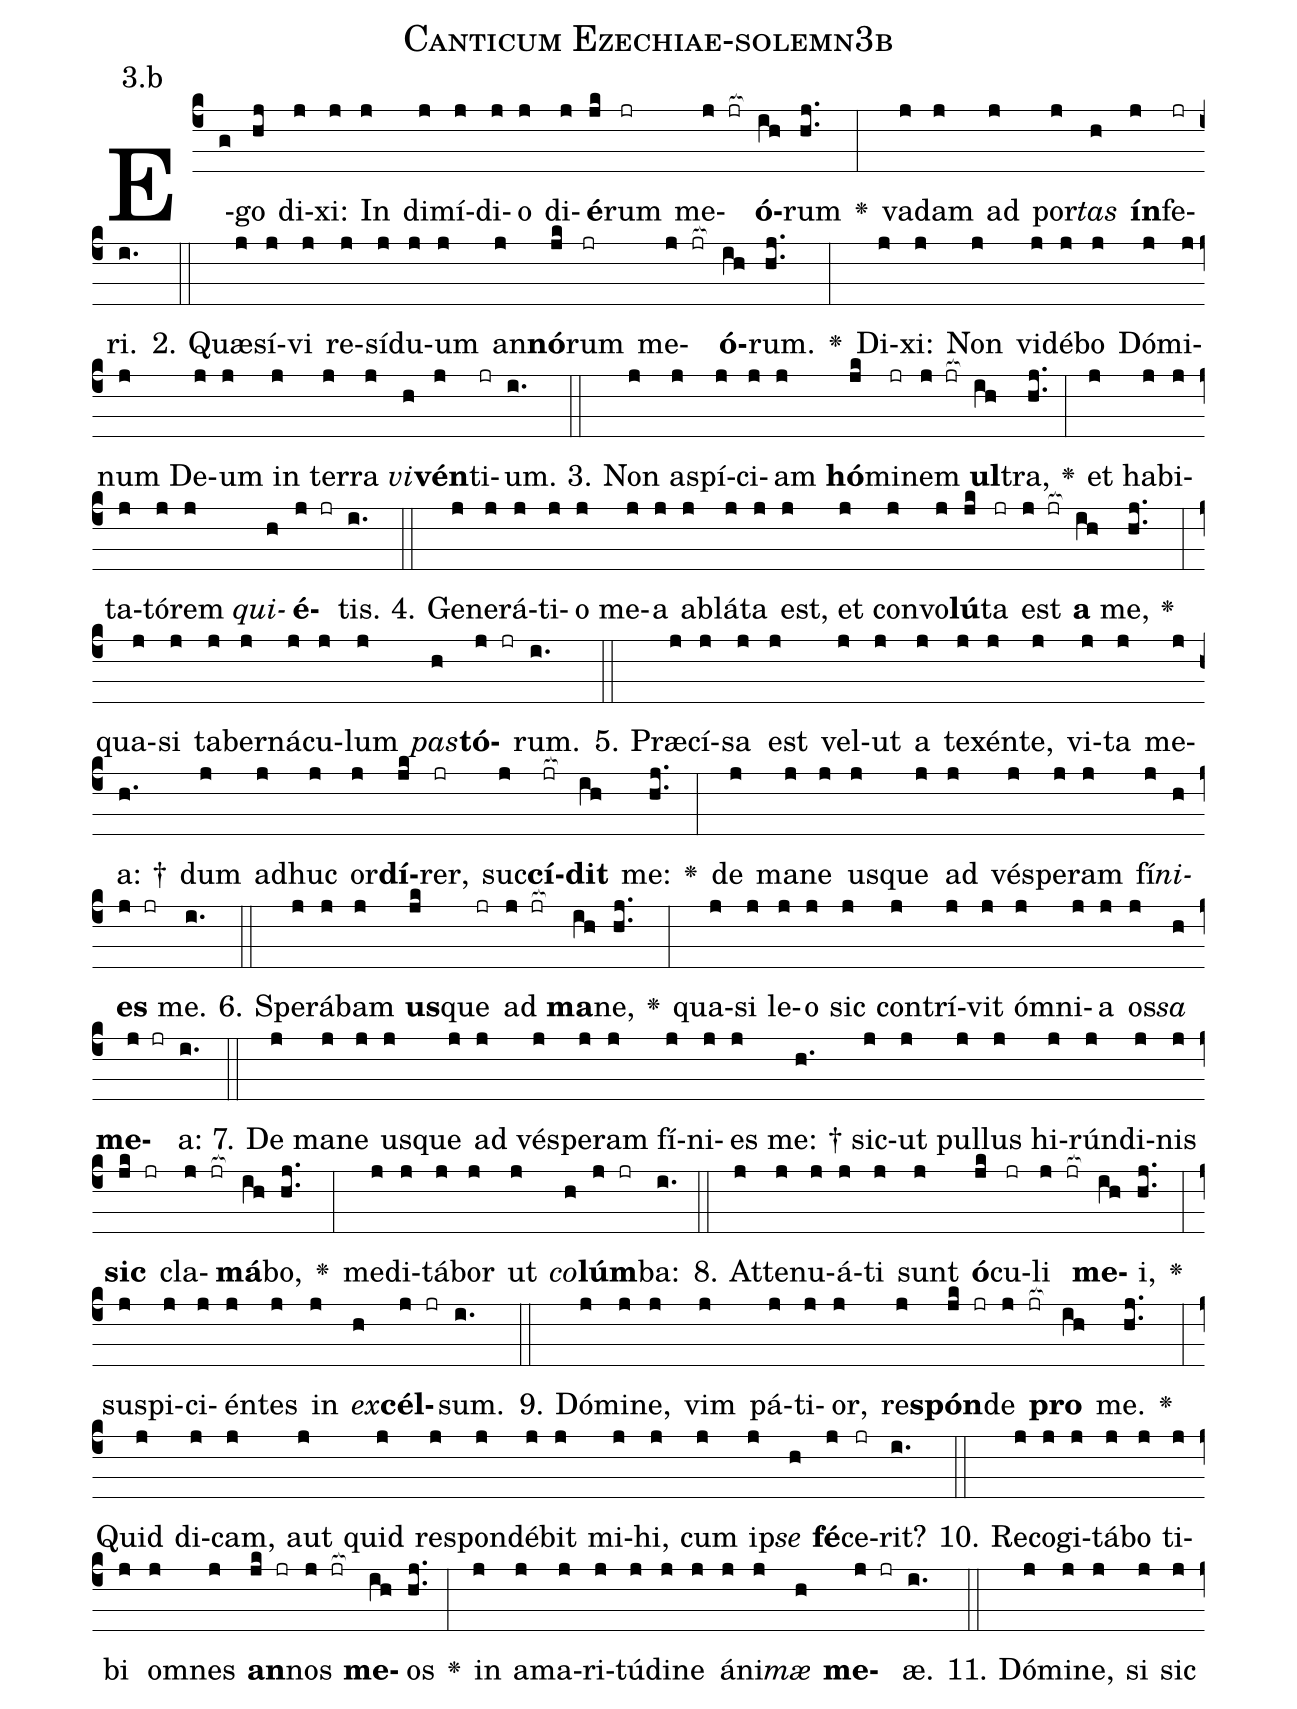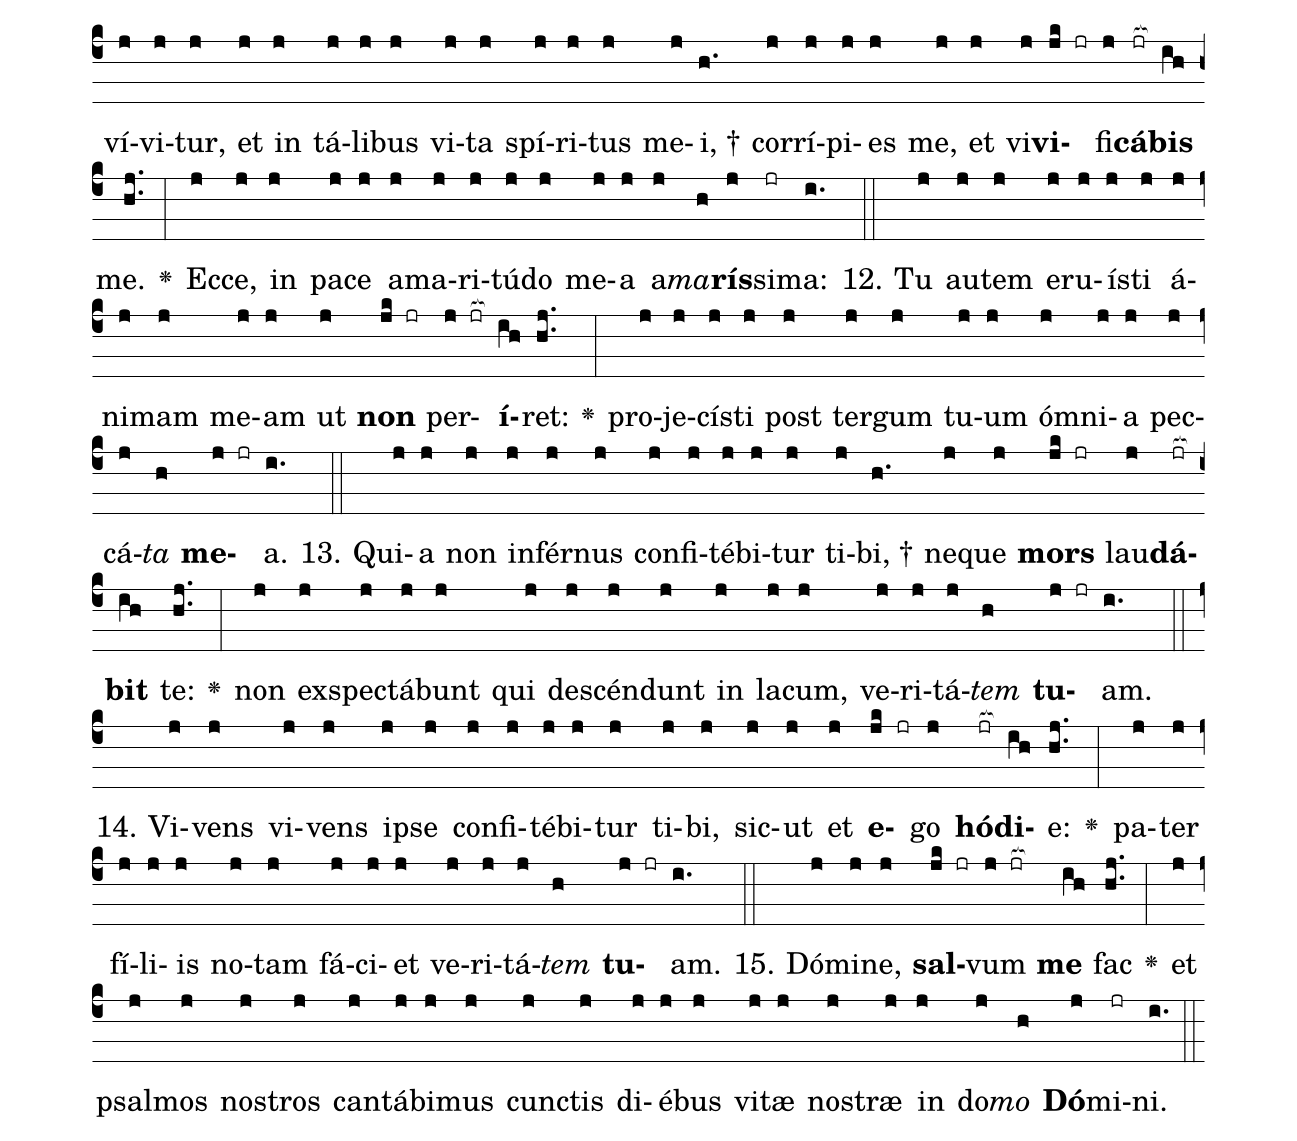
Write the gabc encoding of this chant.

name: Canticum Ezechiae-solemn3b;
annotation: 3.b;
%%
(c4)E(g)go(hj) di(j)xi:(j) In(j) di(j)mí(j)di(j)o(j) di(j)<b>é</b>(jk)rum(jr) me(j jr[ocb:1{])<b>ó</b>(ih[ocb:0}])rum(hj..) <v>\greheightstar</v>(:) va(j)dam(j) ad(j) por(j)<i>tas</i>(h) <b>ín</b>(j)fe(jr)ri.(i.) (::)
2. Quæ(j)sí(j)vi(j) re(j)sí(j)du(j)um(j) an(j)<b>nó</b>(jk)rum(jr) me(j jr[ocb:1{])<b>ó</b>(ih[ocb:0}])rum.(hj..) <v>\greheightstar</v>(:) Di(j)xi:(j) Non(j) vi(j)dé(j)bo(j) Dó(j)mi(j)num(j) De(j)um(j) in(j) ter(j)ra(j) <i>vi</i>(h)<b>vén</b>(j)ti(jr)um.(i.) (::)
3. Non(j) a(j)spí(j)ci(j)am(j) <b>hó</b>(jk)mi(jr)nem(j jr[ocb:1{]) <b>ul</b>(ih[ocb:0}])tra,(hj..) <v>\greheightstar</v>(:) et(j) ha(j)bi(j)ta(j)tó(j)rem(j) <i>qui</i>(h)<b>é</b>(j jr)tis.(i.) (::)
4. Ge(j)ne(j)rá(j)ti(j)o(j) me(j)a(j) ab(j)lá(j)ta(j) est,(j) et(j) con(j)vo(j)<b>lú</b>(jk)ta(jr) est(j jr[ocb:1{]) <b>a</b>(ih[ocb:0}]) me,(hj..) <v>\greheightstar</v>(:) qua(j)si(j) ta(j)ber(j)ná(j)cu(j)lum(j) <i>pas</i>(h)<b>tó</b>(j jr)rum.(i.) (::)
5. Præ(j)cí(j)sa(j) est(j) vel(j)ut(j) a(j) te(j)xén(j)te,(j) vi(j)ta(j) me(j)a: †(h.) dum(j) ad(j)huc(j) or(j)<b>dí</b>(jk)rer,(jr) suc(j)<b>cí</b>(jr[ocb:1{])<b>dit</b>(ih[ocb:0}]) me:(hj..) <v>\greheightstar</v>(:) de(j) ma(j)ne(j) us(j)que(j) ad(j) vés(j)pe(j)ram(j) fí(j)<i>ni</i>(h)<b>es</b>(j jr) me.(i.) (::)
6. Spe(j)rá(j)bam(j) <b>us</b>(jk)que(jr) ad(j jr[ocb:1{]) <b>ma</b>(ih[ocb:0}])ne,(hj..) <v>\greheightstar</v>(:) qua(j)si(j) le(j)o(j) sic(j) con(j)trí(j)vit(j) óm(j)ni(j)a(j) os(j)<i>sa</i>(h) <b>me</b>(j jr)a:(i.) (::)
7. De(j) ma(j)ne(j) us(j)que(j) ad(j) vés(j)pe(j)ram(j) fí(j)ni(j)es(j) me: †(h.) sic(j)ut(j) pul(j)lus(j) hi(j)rún(j)di(j)nis(j) <b>sic</b>(jk jr) cla(j jr[ocb:1{])<b>má</b>(ih[ocb:0}])bo,(hj..) <v>\greheightstar</v>(:) me(j)di(j)tá(j)bor(j) ut(j) <i>co</i>(h)<b>lúm</b>(j jr)ba:(i.) (::)
8. At(j)te(j)nu(j)á(j)ti(j) sunt(j) <b>ó</b>(jk)cu(jr)li(j jr[ocb:1{]) <b>me</b>(ih[ocb:0}])i,(hj..) <v>\greheightstar</v>(:) su(j)spi(j)ci(j)én(j)tes(j) in(j) <i>ex</i>(h)<b>cél</b>(j jr)sum.(i.) (::)
9. Dó(j)mi(j)ne,(j) vim(j) pá(j)ti(j)or,(j) re(j)<b>spón</b>(jk jr)de(j jr[ocb:1{]) <b>pro</b>(ih[ocb:0}]) me.(hj..) <v>\greheightstar</v>(:) Quid(j) di(j)cam,(j) aut(j) quid(j) re(j)spon(j)dé(j)bit(j) mi(j)hi,(j) cum(j) ip(j)<i>se</i>(h) <b>fé</b>(j)ce(jr)rit?(i.) (::)
10. Re(j)co(j)gi(j)tá(j)bo(j) ti(j)bi(j) om(j)nes(j) <b>an</b>(jk jr)nos(j jr[ocb:1{]) <b>me</b>(ih[ocb:0}])os(hj..) <v>\greheightstar</v>(:) in(j) a(j)ma(j)ri(j)tú(j)di(j)ne(j) á(j)ni(j)<i>mæ</i>(h) <b>me</b>(j jr)æ.(i.) (::)
11. Dó(j)mi(j)ne,(j) si(j) sic(j) ví(j)vi(j)tur,(j) et(j) in(j) tá(j)li(j)bus(j) vi(j)ta(j) spí(j)ri(j)tus(j) me(j)i, †(h.) cor(j)rí(j)pi(j)es(j) me,(j) et(j) vi(j)<b>vi</b>(jk jr)fi(j)<b>cá</b>(jr[ocb:1{])<b>bis</b>(ih[ocb:0}]) me.(hj..) <v>\greheightstar</v>(:) Ec(j)ce,(j) in(j) pa(j)ce(j) a(j)ma(j)ri(j)tú(j)do(j) me(j)a(j) a(j)<i>ma</i>(h)<b>rís</b>(j)si(jr)ma:(i.) (::)
12. Tu(j) au(j)tem(j) e(j)ru(j)ís(j)ti(j) á(j)ni(j)mam(j) me(j)am(j) ut(j) <b>non</b>(jk jr) per(j jr[ocb:1{])<b>í</b>(ih[ocb:0}])ret:(hj..) <v>\greheightstar</v>(:) pro(j)je(j)cís(j)ti(j) post(j) ter(j)gum(j) tu(j)um(j) óm(j)ni(j)a(j) pec(j)cá(j)<i>ta</i>(h) <b>me</b>(j jr)a.(i.) (::)
13. Qui(j)a(j) non(j) in(j)fér(j)nus(j) con(j)fi(j)té(j)bi(j)tur(j) ti(j)bi, †(h.) ne(j)que(j) <b>mors</b>(jk jr) lau(j)<b>dá</b>(jr[ocb:1{])<b>bit</b>(ih[ocb:0}]) te:(hj..) <v>\greheightstar</v>(:) non(j) ex(j)spec(j)tá(j)bunt(j) qui(j) de(j)scén(j)dunt(j) in(j) la(j)cum,(j) ve(j)ri(j)tá(j)<i>tem</i>(h) <b>tu</b>(j jr)am.(i.) (::)
14. Vi(j)vens(j) vi(j)vens(j) ip(j)se(j) con(j)fi(j)té(j)bi(j)tur(j) ti(j)bi,(j) sic(j)ut(j) et(j) <b>e</b>(jk jr)go(j) <b>hó</b>(jr[ocb:1{])<b>di</b>(ih[ocb:0}])e:(hj..) <v>\greheightstar</v>(:) pa(j)ter(j) fí(j)li(j)is(j) no(j)tam(j) fá(j)ci(j)et(j) ve(j)ri(j)tá(j)<i>tem</i>(h) <b>tu</b>(j jr)am.(i.) (::)
15. Dó(j)mi(j)ne,(j) <b>sal</b>(jk jr)vum(j jr[ocb:1{]) <b>me</b>(ih[ocb:0}]) fac(hj..) <v>\greheightstar</v>(:) et(j) psal(j)mos(j) nos(j)tros(j) can(j)tá(j)bi(j)mus(j) cunc(j)tis(j) di(j)é(j)bus(j) vi(j)tæ(j) nos(j)træ(j) in(j) do(j)<i>mo</i>(h) <b>Dó</b>(j)mi(jr)ni.(i.) (::)
